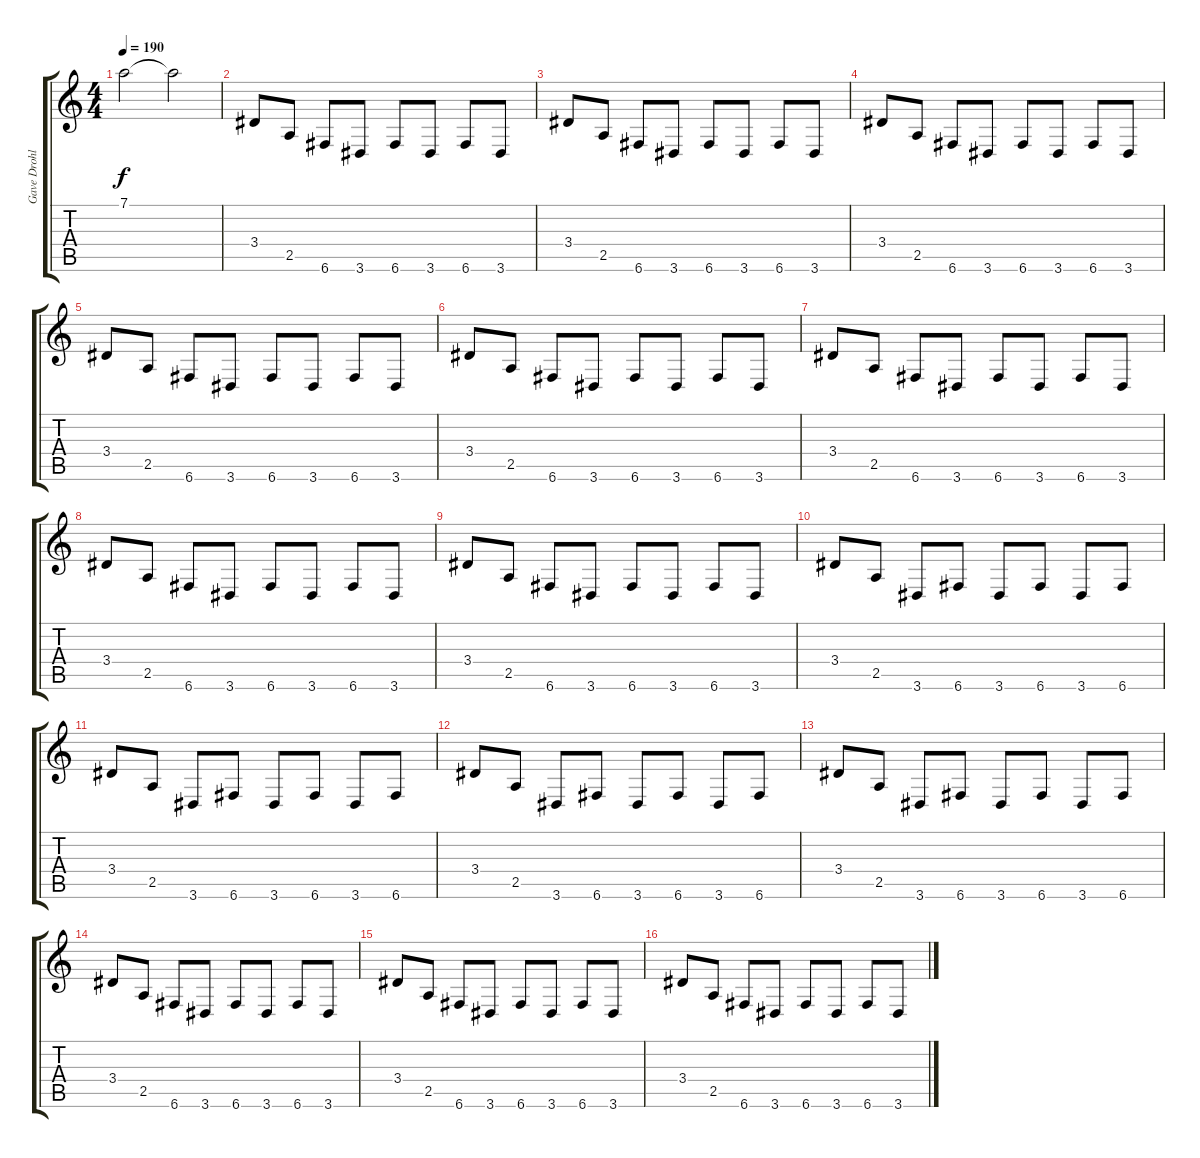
\track ("Gave Drohl" "Gave Drohl") {instrument distortionguitar}
\staff {score tabs}
\tuning (D4 A3 F3 C3 G2 C2) {hide}
\ts (4 4)
\tempo 190
\clef g2
\ks c
7.1{t}.2{dy f} 7.1{t}.2 |
3.4.8 2.5.8 6.6.8 3.6.8 6.6.8 3.6.8 6.6.8 3.6.8 |
3.4.8 2.5.8 6.6.8 3.6.8 6.6.8 3.6.8 6.6.8 3.6.8 |
3.4.8 2.5.8 6.6.8 3.6.8 6.6.8 3.6.8 6.6.8 3.6.8 |
3.4.8 2.5.8 6.6.8 3.6.8 6.6.8 3.6.8 6.6.8 3.6.8 |
3.4.8 2.5.8 6.6.8 3.6.8 6.6.8 3.6.8 6.6.8 3.6.8 |
3.4.8 2.5.8 6.6.8 3.6.8 6.6.8 3.6.8 6.6.8 3.6.8 |
3.4.8 2.5.8 6.6.8 3.6.8 6.6.8 3.6.8 6.6.8 3.6.8 |
3.4.8 2.5.8 6.6.8 3.6.8 6.6.8 3.6.8 6.6.8 3.6.8 |
3.4.8 2.5.8 3.6.8 6.6.8 3.6.8 6.6.8 3.6.8 6.6.8 |
3.4.8 2.5.8 3.6.8 6.6.8 3.6.8 6.6.8 3.6.8 6.6.8 |
3.4.8 2.5.8 3.6.8 6.6.8 3.6.8 6.6.8 3.6.8 6.6.8 |
3.4.8 2.5.8 3.6.8 6.6.8 3.6.8 6.6.8 3.6.8 6.6.8 |
3.4.8 2.5.8 6.6.8 3.6.8 6.6.8 3.6.8 6.6.8 3.6.8 |
3.4.8 2.5.8 6.6.8 3.6.8 6.6.8 3.6.8 6.6.8 3.6.8 |
3.4.8 2.5.8 6.6.8 3.6.8 6.6.8 3.6.8 6.6.8 3.6.8
